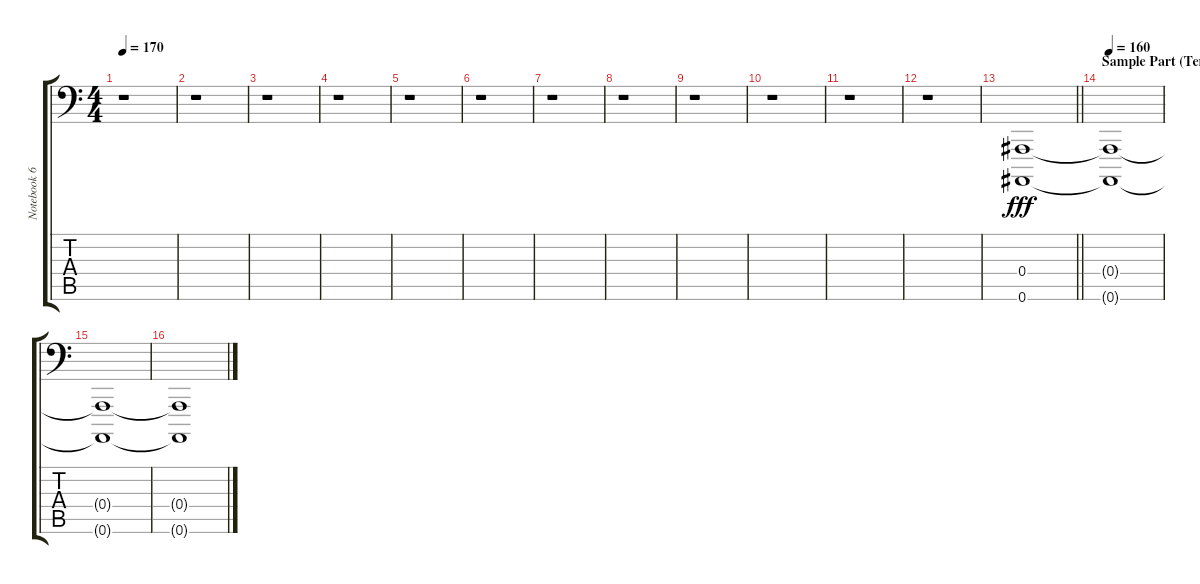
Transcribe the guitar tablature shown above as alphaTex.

\track ("Notebook 6" "Notebook 6") {instrument pad8sweep}
\staff {score tabs}
\tuning (C3 G2 Eb2 Bb1 F1 Bb0) {hide}
\ts (4 4)
\tempo 170
\clef f4
\ks c
r.1{dy fff} |
r.1 |
r.1 |
r.1 |
r.1 |
r.1 |
r.1 |
r.1 |
r.1 |
r.1 |
r.1 |
r.1 |
\barLineRight lightlight
(0.4 0.6).1 |
\section ("" "Sample Part (Temp 160)")
\tempo 160
(0.4{t} 0.6{t}).1 |
(0.4{t} 0.6{t}).1 |
(0.4{t} 0.6{t}).1
